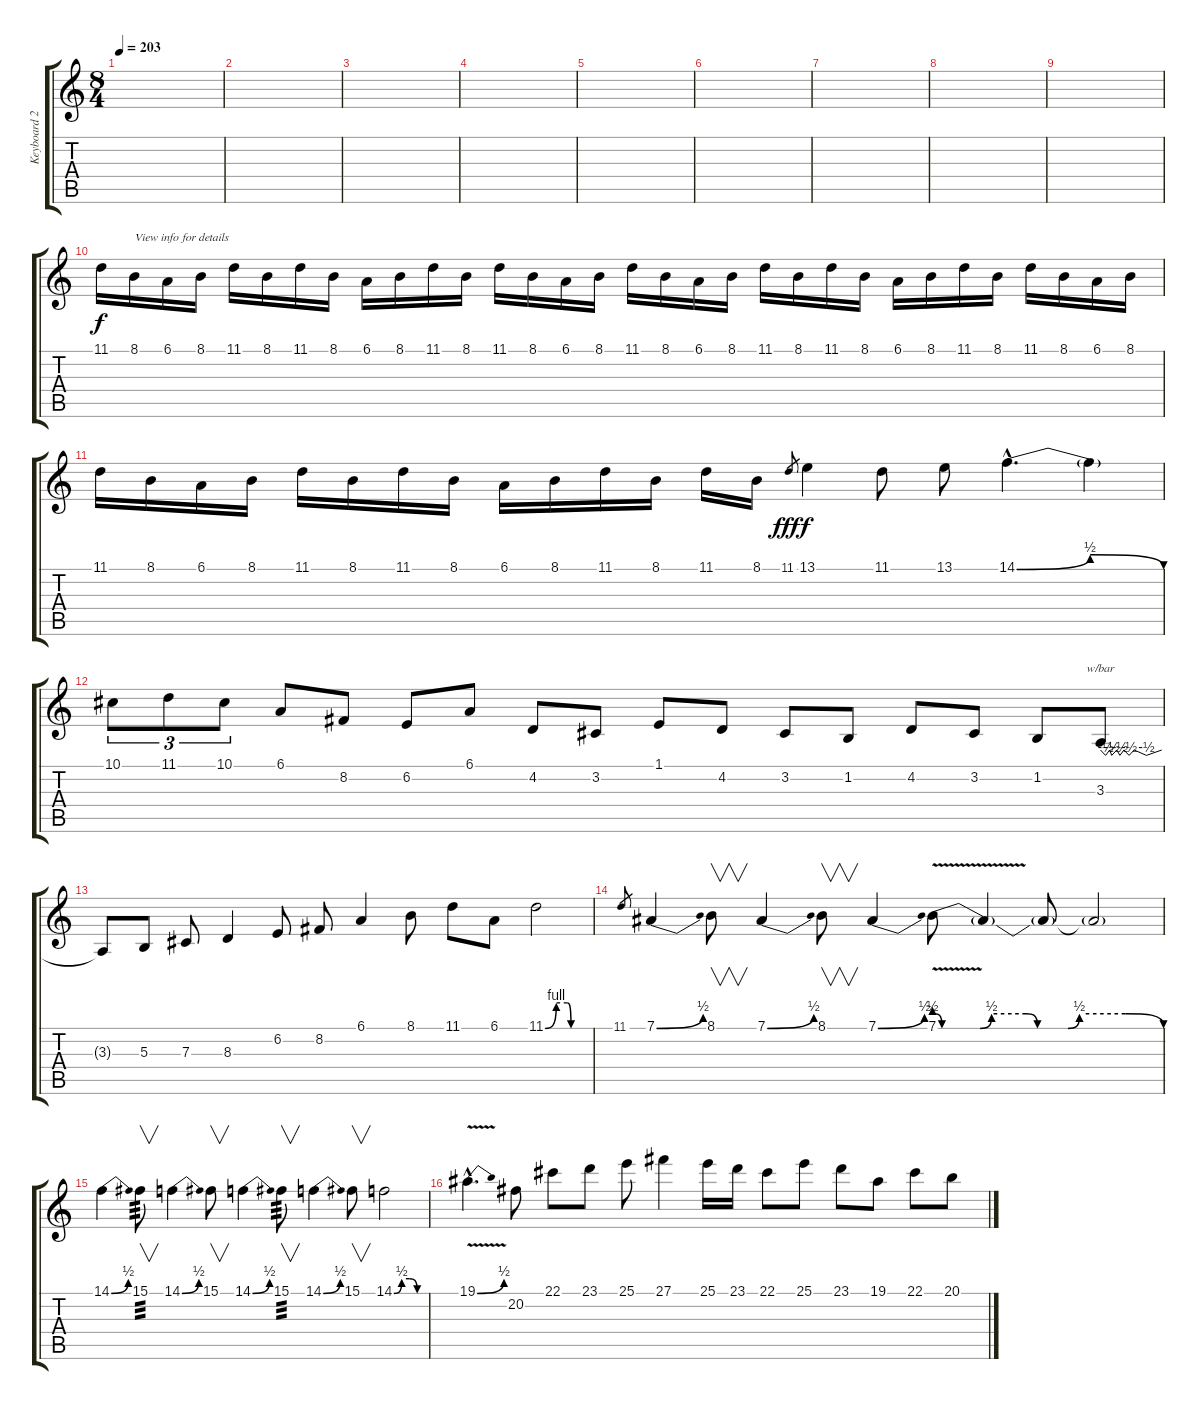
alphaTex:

\track ("Keyboard 2" "Keyboard 2") {instrument lead2sawtooth}
\staff {score tabs}
\tuning (Eb4 Bb3 Gb3 Db3 Ab2 Eb2) {hide}
\ts (8 4)
\tempo 203
\clef g2
\ks c
|
|
|
|
|
|
|
|
|
11.1.16 8.1.16{txt "View info for details"} 6.1.16 8.1.16 11.1.16 8.1.16 11.1.16 8.1.16 6.1.16 8.1.16 11.1.16 8.1.16 11.1.16 8.1.16 6.1.16 8.1.16 11.1.16 8.1.16 6.1.16 8.1.16 11.1.16 8.1.16 11.1.16 8.1.16 6.1.16 8.1.16 11.1.16 8.1.16 11.1.16 8.1.16 6.1.16 8.1.16 |
11.1.16 8.1.16 6.1.16 8.1.16 11.1.16 8.1.16 11.1.16 8.1.16 6.1.16 8.1.16 11.1.16 8.1.16 11.1.16 8.1.16 11.1.8{gr dy fff} 13.1.4{dy f} 11.1.8 13.1.8 14.1{be (bendrelease 0 0 8 2 25 2 60 0) hac}.4{d} 14.1{t}.4 |
10.1.8{tu (3 2)} 11.1.8{tu (3 2)} 10.1.8{tu (3 2)} 6.1.8 8.2.8 6.2.8 6.1.8 4.2.8 3.2.8 1.1.8 4.2.8 3.2.8 1.2.8 4.2.8 3.2.8 1.2.8 3.3.8{tbe (custom default 0 0 5 -2 9 0 11 -2 16 0 19 -2 23 0 28 -2 33 0 45 -2 60 0)} |
3.3{t}.8 5.3.8 7.3.8 8.3.4 6.2.8 8.2.8 6.1.4 8.1.8 11.1.8 6.1.8 11.1{be (custom 0 0 15 4 30 4 35 0 60 0)}.2 |
11.1.8{gr} 7.1{be (bend 0 0 60 2)}.4 8.1.8{v} 7.1{be (bend 0 0 60 2)}.4 8.1.8{v} 7.1{be (bend 0 0 60 2)}.4 7.1{be (custom 0 2 2 0 12 0 15 2 24 2 27 0 35 0 38 2 50 2 60 0) v}.8 7.1{t}.4 7.1{t}.8 7.1{t}.2 |
14.1{be (bend 0 0 60 2)}.4 15.1.8{v tp 3} 14.1{be (bend 0 0 60 2)}.4 15.1.8{v} 14.1{be (bend 0 0 60 2)}.4 15.1.8{v tp 3} 14.1{be (bend 0 0 60 2)}.4 15.1.8{v} 14.1{be (custom 0 0 15 2 30 2 45 0 60 0)}.2 |
19.1{be (bend 0 0 60 2) v hac}.4{d} 20.2.8 22.1.8 23.1.8 25.1.8 27.1.4 25.1.16 23.1.16 22.1.8 25.1.8 23.1.8 19.1.8 22.1.8 20.1.8
